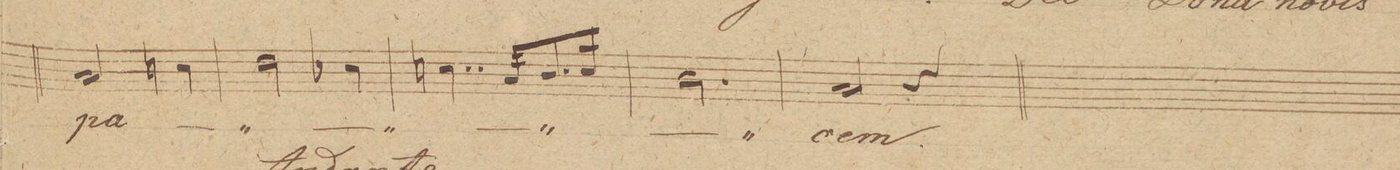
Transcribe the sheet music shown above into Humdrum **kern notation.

**kern	**text	**dynam
*I"Baſso 1mo	*	*
*clefF4	*	*
*k[b-e-a-]	*	*
*M3/4	*	*
2C/	pa-	.
4En\	.	.
=26	=26	=26
2F\	.	.
4E-X\	.	.
=27	=27	=27
4..En\	.	.
16C/KL	.	.
8.D/	.	.
16E/Jk	.	.
=28	=28	=28
2.D\	.	.
=29	=29	=29
2C/	-cem.	.
4r	.	.
=30||	=30||	=30||
*k[]	*	*
*M2/4	*	*
*-	*-	*-
